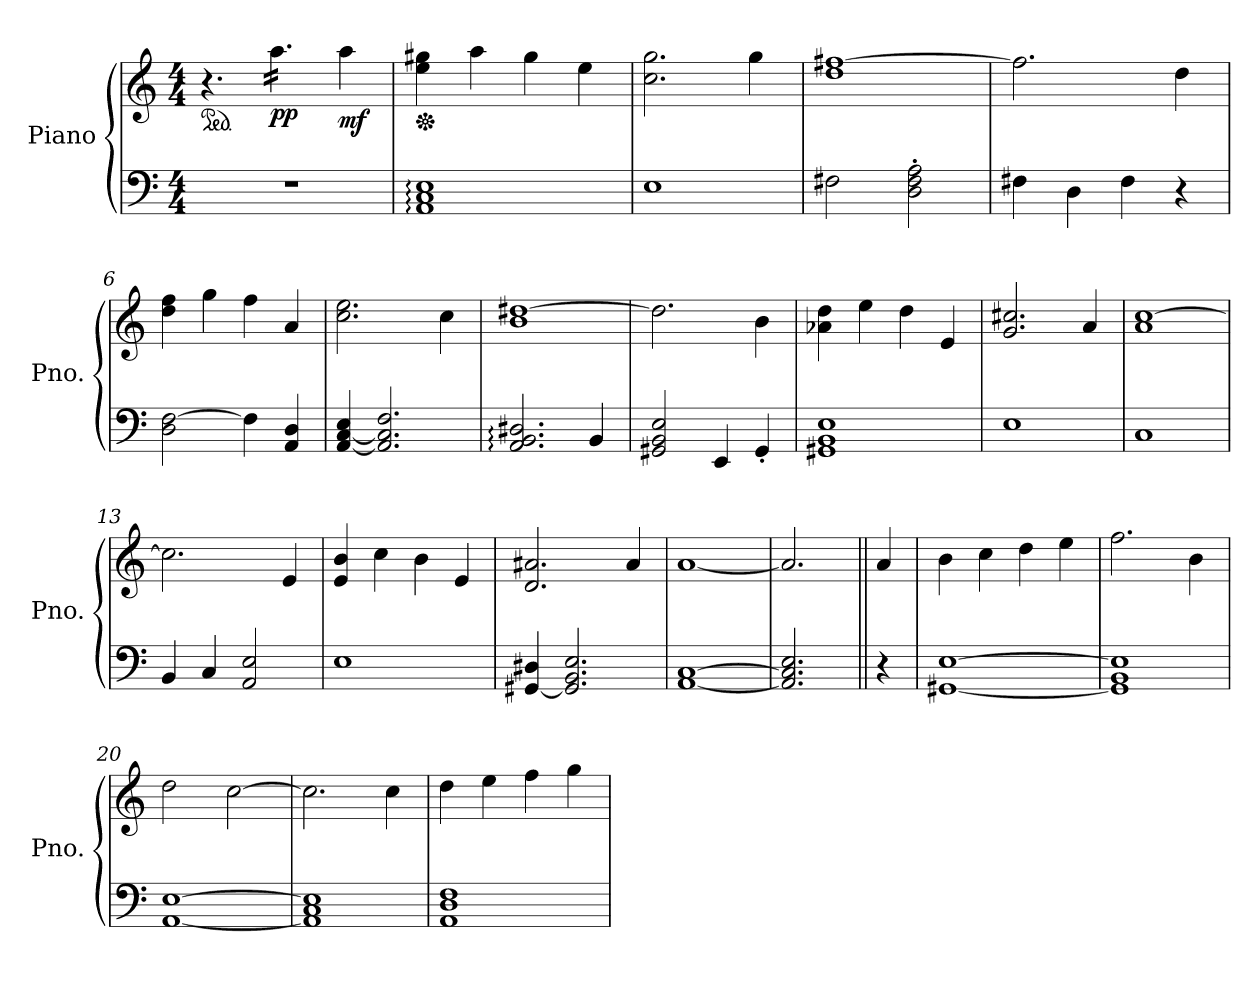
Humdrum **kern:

**kern	**kern	**dynam
*part1	*part1	*part1
*staff2	*staff1	*staff1/2
*I"Piano	*	*
*I'Pno.	*	*
*clefF4	*clefG2	*
*k[]	*k[]	*
*M4/4	*M4/4	*
*MM172	*MM172	*
*	*ped	*
=1	=1	=1
1r	4.r	.
!	!	!LO:DY:b
*	*tremolo	*
.	16aa\LL	pp
.	16aa\	.
.	16aa\	.
.	16aa\	.
.	16aa\	.
.	16aa\JJ	.
*	*Xtremolo	*
!	!	!LO:DY:b
.	4aa\	mf
=2	=2	=2
*	*Xped	*
1AA: 1C: 1E:	4ee\ 4gg#X\	.
.	4aa\	.
.	4gg#\	.
.	4ee\	.
=3	=3	=3
1E	2.cc\ 2.gg\	.
.	4gg\	.
=4	=4	=4
2F#X\	1dd [1ff#X	.
2D\' 2F#\' 2A\'	.	.
=5	=5	=5
4F#X\	2.ff#\]	.
4D\	.	.
4F#\	.	.
4r	4dd\	.
=6	=6	=6
2D\ [2F\	4dd\ 4ff\	.
.	4gg\	.
4F\]	4ff\	.
4AA/ 4D/	4a/	.
=7	=7	=7
[4AA/ [4C/ 4E/	2.cc\ 2.ee\	.
2.AA/] 2.C/] 2.F/	.	.
.	4cc\	.
!!LO:LB:g=z
=8	=8	=8
2.AA/: 2.BB/: 2.D#X/:	1b [1dd#X	.
4BB/	.	.
=9	=9	=9
2GG#X/ 2BB/ 2E/	2.dd#\]	.
4EE/	.	.
4GG#'/	4b\	.
=10	=10	=10
1GG#X 1BB 1E	4a-X\ 4dd\	.
.	4ee\	.
.	4dd\	.
.	4e/	.
=11	=11	=11
1E	2.g/ 2.cc#X/	.
.	4a/	.
=12	=12	=12
1C	1a [1cc	.
=13	=13	=13
4BB/	2.cc\]	.
4C/	.	.
2AA/ 2E/	.	.
.	4e/	.
=14	=14	=14
1E	4e/ 4b/	.
.	4cc\	.
.	4b\	.
.	4e/	.
=15	=15	=15
[4GG#X/ 4D#X/	2.d/ 2.a#X/	.
2.GG#/] 2.BB/ 2.E/	.	.
.	4a#/	.
=16	=16	=16
[1AA [1C	[1a	.
!!LO:LB:g=z
=17	=17	=17
2.AA/] 2.C/] 2.E/	2.a/]	.
=17X1||	=17X1||	=17X1||
4r	4a/	.
=18	=18	=18
*	*MM182	*
[1GG#X [1E	4b\	.
.	4cc\	.
.	4dd\	.
.	4ee\	.
=19	=19	=19
1GG#] 1BB 1E]	2.ff\	.
.	4b\	.
=20	=20	=20
[1AA [1E	2dd\	.
.	[2cc\	.
=21	=21	=21
1AA] 1C 1E]	2.cc\]	.
.	4cc\	.
=22	=22	=22
1AA 1D 1F	4dd\	.
.	4ee\	.
.	4ff\	.
.	4gg\	.
=	=	=
*-	*-	*-
